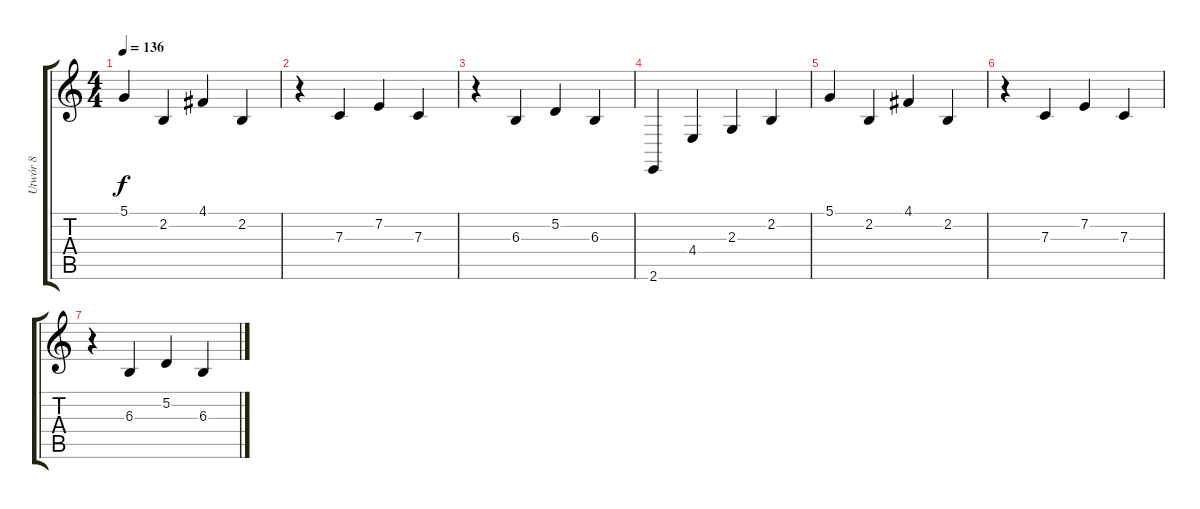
\track ("Utwór 8" "Utwór 8") {instrument pizzicatostrings}
\staff {score tabs}
\tuning (D4 A3 F3 C3 G2 D2) {hide}
\ts (4 4)
\tempo 136
\clef g2
\ks c
5.1.4{dy f} 2.2.4 4.1.4 2.2.4 |
r.4 7.3.4 7.2.4 7.3.4 |
r.4 6.3.4 5.2.4 6.3.4 |
2.6.4 4.4.4 2.3.4 2.2.4 |
5.1.4 2.2.4 4.1.4 2.2.4 |
r.4 7.3.4 7.2.4 7.3.4 |
r.4 6.3.4 5.2.4 6.3.4
